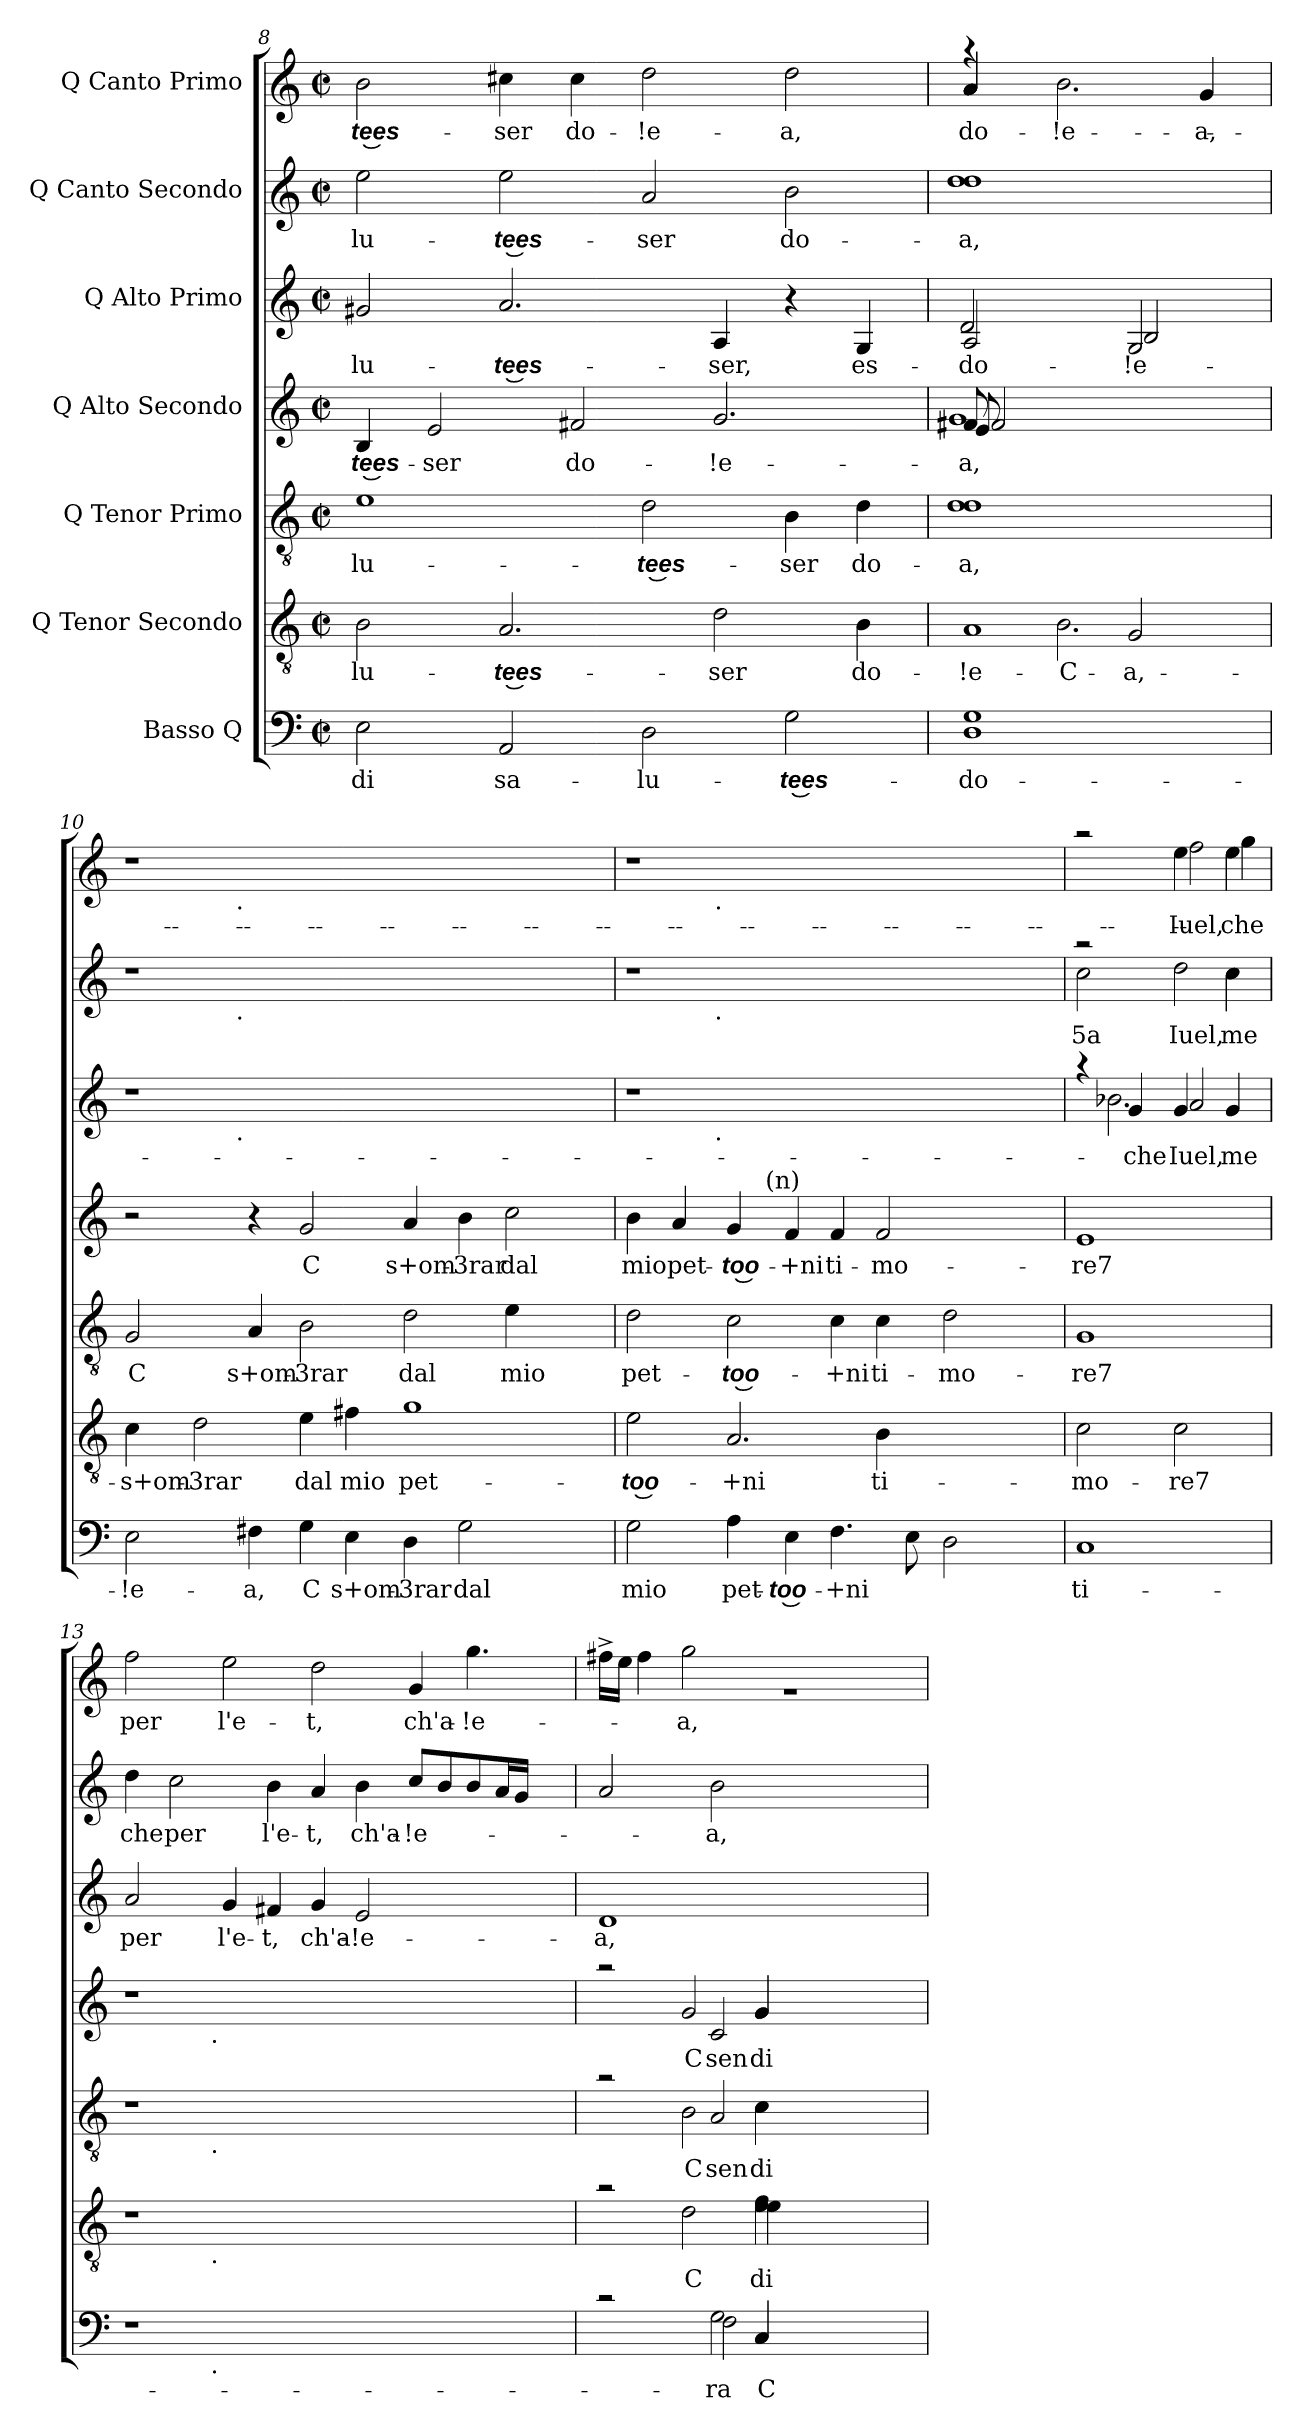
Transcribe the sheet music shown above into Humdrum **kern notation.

**kern	**text	**kern	**text	**kern	**text	**kern	**text	**kern	**text	**kern	**text	**kern	**text
*part7	*part7	*part6	*part6	*part5	*part5	*part4	*part4	*part3	*part3	*part2	*part2	*part1	*part1
*staff7	*staff7	*staff6	*staff6	*staff5	*staff5	*staff4	*staff4	*staff3	*staff3	*staff2	*staff2	*staff1	*staff1
*I"Basso Q	*	*I"Q Tenor Secondo	*	*I"Q Tenor Primo	*	*I"Q Alto Secondo	*	*I"Q Alto Primo	*	*I"Q Canto Secondo	*	*I"Q Canto Primo	*
*clefF4	*	*clefGv2	*	*clefGv2	*	*clefG2	*	*clefG2	*	*clefG2	*	*clefG2	*
*k[]	*	*k[]	*	*k[]	*	*k[]	*	*k[]	*	*k[]	*	*k[]	*
*C:	*	*C:	*	*C:	*	*C:	*	*C:	*	*C:	*	*C:	*
*M2/2	*	*M2/2	*	*M2/2	*	*M2/2	*	*M2/2	*	*M2/2	*	*M2/2	*
*met(c|)	*	*met(c|)	*	*met(c|)	*	*met(c|)	*	*met(c|)	*	*met(c|)	*	*met(c|)	*
=8	=8	=8	=8	=8	=8	=8	=8	=8	=8	=8	=8	=8	=8
!	!LO:LY:b	!	!LO:LY:b	!	!LO:LY:b	!	!LO:LY:b	!	!LO:LY:b	!	!LO:LY:b	!	!LO:LY:b
2E\	di	2B\	-lu-	1e	-lu-	4B/	-te͜es-	2g#X/	-lu-	2ee\	-lu-	2b\	-te͜es-
!	!	!	!	!	!	!	!LO:LY:b:rj	!	!	!	!	!	!
.	.	.	.	.	.	2e/	-ser	.	.	.	.	.	.
!	!LO:LY:b	!	!LO:LY:b	!	!	!	!	!	!LO:LY:b	!	!LO:LY:b	!	!LO:LY:b
2AA/	sa-	2.A/	-te͜es-	.	.	.	.	2.a/	-te͜es-	2ee\	-te͜es-	4cc#X\	-ser
!	!	!	!	!	!	!	!LO:LY:b	!	!	!	!	!	!LO:LY:b
.	.	.	.	.	.	2f#X/	do-	.	.	.	.	4cc#\	do-
!	!LO:LY:b	!	!	!	!LO:LY:b	!	!	!	!	!	!LO:LY:b	!	!LO:LY:b
2D\	-lu-	.	.	2d\	-te͜es-	.	.	.	.	2a/	-ser	2dd\	-!e-
!	!	!	!LO:LY:b	!	!	!	!LO:LY:b	!	!LO:LY:b	!	!	!	!
.	.	2d\	-ser	.	.	2.g/	-!e-	4A/	-ser,	.	.	.	.
!	!LO:LY:b	!	!	!	!LO:LY:b	!	!	!	!	!	!LO:LY:b	!	!LO:LY:b
2G\	-te͜es-	.	.	4B\	-ser	.	.	4r	.	2b\	do-	2dd\	-a,
!	!	!	!LO:LY:b	!	!LO:LY:b	!	!	!	!LO:LY:b	!	!	!	!
.	.	4B\	do-	4d\	do-	.	.	4G/	es-	.	.	.	.
!!LO:LB:g=z
=9	=9	=9	=9	=9	=9	=9	=9	=9	=9	=9	=9	=9	=9
!	!LO:LY:b	!	!LO:LY:b	!	!LO:LY:b	!	!LO:LY:b	!	!LO:LY:b	!	!	!	!
*	*	*^	*	*	*	*^	*	*^	*	*	*	*	*
*	*	*	*^	*	*	*	*	*^	*	*	*	*	*	*	*	*
*	*	*	*	*	*	*	*	*	*	*^	*	*	*	*	*	*	*	*
!	!	!	!	!	!	!	!	!	!	!	!	!	!	!	!LO:LY:b	!	!LO:LY:b	!	!LO:LY:b
*	*	*	*	*	*	*	*	*	*	*	*	*	*	*	*	*	*	*^	*
*	*	*	*	*	*	*	*	*	*	*	*	*	*	*	*	*	*	*	*^	*
!	!	!	!	!	!	!	!	!	!	!	!	!	!	!	!	!	!	!	!	!	!LO:LY:b
*	*	*	*	*	*	*	*	*	*	*	*	*	*	*	*	*	*	*	*	*^	*
!	!	!	!	!	!	!	!	!	!	!	!	!	!	!	!	!	!	!	!	!	!	!LO:LY:b
1D 1G	do-	1A	2ryy	4ryy	-!e-	1d 1d	-a,	8f#/	8e/	2f#/	1g	-a,	2A/	2d/	do-	1dd 1dd	-a,	4raa	4a/	4a/	4a/	do-
.	.	.	.	.	.	.	.	2..ryy	2..ryy	.	.	.	.	.	.	.	.	.	.	.	.	.
!	!	!	!	!	!LO:LY:b	!	!	!	!	!	!	!	!	!	!	!	!	!	!	!	!	!LO:LY:b
.	.	.	.	2.B\	C	.	.	.	.	.	.	.	.	.	.	.	.	2ryy	2.ryy	2.ryy	2.b\	-!e-
!	!	!	!	!	!LO:LY:b	!	!	!	!	!	!	!	!	!	!LO:LY:b	!	!	!	!	!	!	!
!	!	!	!	!	!	!	!	!	!	!	!	!	!	!	!LO:LY:b	!	!	!	!	!	!	!
.	.	.	2G/	.	-a,	.	.	.	.	2ryy	.	.	2G/	2B/	-!e-	.	.	.	.	.	.	.
!	!	!	!	!	!	!	!	!	!	!	!	!	!	!	!	!	!	!	!	!	!	!LO:LY:b
.	.	.	.	.	.	.	.	.	.	.	.	.	.	.	.	.	.	4g/	.	.	.	a,
*	*	*v	*v	*v	*	*	*	*v	*v	*v	*v	*	*	*	*	*	*	*v	*v	*v	*v	*
=10	=10	=10	=10	=10	=10	=10	=10	=10	=10	=10	=10	=10	=10	=10
!	!LO:LY:b	!	!LO:LY:b	!	!LO:LY:b	!	!	!	!	!	!	!	!	!
*	*	*	*	*	*	*	*	*	*	*	*^	*	*^	*
2E\	-!e-	4c\	s+om-	2G/	C	2r	.	1r	4...ryy	.	1r	4...ryy	.	1r	4...ryy	.
!	!	!	!LO:LY:b:rj	!	!	!	!	!	!	!	!	!	!	!	!	!
.	.	2d\	-3rar	.	.	.	.	.	.	.	.	.	.	.	.	.
!	!	!	!	!	!	!	!	!	!	!	!	!	!	!	!LO:TX:b:t=.	!
!	!	!	!	!	!	!	!	!	!	!	!	!LO:TX:b:t=.	!	!	!	!
!	!	!	!	!	!	!	!	!	!LO:TX:b:t=.	!	!	!	!	!	!	!
.	.	.	.	.	.	.	.	.	1ryy	.	.	1ryy	.	.	1ryy	.
!	!LO:LY:b	!	!	!	!LO:LY:b	!	!	!	!	!	!	!	!	!	!	!
4F#X\	-a,	.	.	4A/	s+om-	4r	.	.	.	.	.	.	.	.	.	.
!	!LO:LY:b:rj	!	!LO:LY:b	!	!LO:LY:b:rj	!	!LO:LY:b	!	!	!	!	!	!	!	!	!
4G\	C	4e\	dal	2B\	-3rar	2g/	C	.	.	.	.	.	.	.	.	.
!	!LO:LY:b	!	!LO:LY:b	!	!	!	!	!	!	!	!	!	!	!	!	!
4E\	s+om-	4f#X\	mio	.	.	.	.	1ryy	.	.	1ryy	.	.	1ryy	.	.
!	!LO:LY:b	!	!LO:LY:b	!	!LO:LY:b	!	!LO:LY:b	!	!	!	!	!	!	!	!	!
4D\	-3rar	1g	pet-	2d\	dal	4a/	s+om-	.	.	.	.	.	.	.	.	.
.	.	.	.	.	.	.	.	.	2ryy	.	.	2ryy	.	.	2ryy	.
!	!LO:LY:b	!	!	!	!	!	!LO:LY:b:rj	!	!	!	!	!	!	!	!	!
2G\	dal	.	.	.	.	4b\	-3rar	.	.	.	.	.	.	.	.	.
!	!	!	!	!	!LO:LY:b	!	!LO:LY:b	!	!	!	!	!	!	!	!	!
.	.	.	.	4e\	mio	2cc\	dal	.	.	.	.	.	.	.	.	.
.	.	.	.	.	.	.	.	.	4ryy	.	.	4ryy	.	.	4ryy	.
4ryy	.	.	.	4ryy	.	.	.	4ryy	.	.	4ryy	.	.	4ryy	.	.
.	.	.	.	.	.	.	.	.	32ryy	.	.	32ryy	.	.	32ryy	.
=11	=11	=11	=11	=11	=11	=11	=11	=11	=11	=11	=11	=11	=11	=11	=11	=11
!	!LO:LY:b	!	!LO:LY:b	!	!LO:LY:b	!	!LO:LY:b	!	!	!	!	!	!	!	!	!
*	*	*	*	*	*	*^	*	*	*	*	*	*	*	*	*	*
2G\	mio	2e\	-to͜o-	2d\	pet-	4b\	2ryy	mio	1r	4...ryy	.	1r	4...ryy	.	1r	4...ryy	.
!	!	!	!	!	!	!	!	!LO:LY:b	!	!	!	!	!	!	!	!	!
.	.	.	.	.	.	4a/	.	pet-	.	.	.	.	.	.	.	.	.
!	!	!	!	!	!	!	!	!	!	!	!	!	!	!	!	!LO:TX:b:t=.	!
!	!	!	!	!	!	!	!	!	!	!	!	!	!LO:TX:b:t=.	!	!	!	!
!	!	!	!	!	!	!	!	!	!	!LO:TX:b:t=.	!	!	!	!	!	!	!
.	.	.	.	.	.	.	.	.	.	1ryy	.	.	1ryy	.	.	1ryy	.
!	!LO:LY:b	!	!LO:LY:b	!	!LO:LY:b	!	!	!LO:LY:b	!	!	!	!	!	!	!	!	!
4A\	pet-	2.A/	-+ni	2c\	-to͜o-	4g/	8.ryy	-to͜o-	.	.	.	.	.	.	.	.	.
!	!	!	!	!	!	!	!LO:TX:a:t=(n)	!	!	!	!	!	!	!	!	!	!
.	.	.	.	.	.	.	1ryy	.	.	.	.	.	.	.	.	.	.
!	!LO:LY:b	!	!	!	!	!	!	!LO:LY:b:rj	!	!	!	!	!	!	!	!	!
4E\	-to͜o-	.	.	.	.	4f/	.	-+ni	.	.	.	.	.	.	.	.	.
!	!LO:LY:b	!	!	!	!LO:LY:b	!	!	!LO:LY:b	!	!	!	!	!	!	!	!	!
4.F\	-+ni	.	.	4c\	-+ni	4f/	.	ti-	1ryy	.	.	1ryy	.	.	1ryy	.	.
!	!	!	!LO:LY:b	!	!LO:LY:b	!	!	!LO:LY:b	!	!	!	!	!	!	!	!	!
.	.	4B\	ti-	4c\	ti-	2f/	.	-mo-	.	.	.	.	.	.	.	.	.
8E\	.	.	.	.	.	.	.	.	.	.	.	.	.	.	.	.	.
.	.	.	.	.	.	.	.	.	.	2ryy	.	.	2ryy	.	.	2ryy	.
!	!	!	!	!	!LO:LY:b	!	!	!	!	!	!	!	!	!	!	!	!
2D\	.	2ryy	.	2d\	-mo-	.	.	.	.	.	.	.	.	.	.	.	.
.	.	.	.	.	.	.	4ryy	.	.	.	.	.	.	.	.	.	.
.	.	.	.	.	.	4ryy	.	.	.	.	.	.	.	.	.	.	.
.	.	.	.	.	.	.	16ryy	.	.	.	.	.	.	.	.	.	.
.	.	.	.	.	.	.	.	.	.	32ryy	.	.	32ryy	.	.	32ryy	.
!!LO:PB:g=z
=12	=12	=12	=12	=12	=12	=12	=12	=12	=12	=12	=12	=12	=12	=12	=12	=12	=12
!	!LO:LY:b	!	!LO:LY:b	!	!LO:LY:b	!	!	!LO:LY:b	!	!	!	!	!	!LO:LY:b	!	!	!
*	*	*	*	*	*	*v	*v	*	*	*^	*	*	*^	*	*^	*^	*
1C	ti-	2c\	-mo-	1G	-re7	1e	-re7	4raa	2ryy	4ryy	.	2raa	2cc\	2.ryy	5a	2raa	2.ryy	2ryy	2.ryy	.
!	!	!	!	!	!	!	!	!	!	!	!LO:LY:b	!	!	!	!	!	!	!	!	!
!	!	!	!	!	!	!	!	!	!	!	!LO:LY:b	!	!	!	!	!	!	!	!	!
.	.	.	.	.	.	.	.	4g/	.	2.b-X\	che	.	.	.	.	.	.	.	.	.
!	!	!	!LO:LY:b	!	!	!	!	!	!	!	!LO:LY:b	!	!	!	!	!	!	!	!	!
!	!	!	!	!	!	!	!	!	!	!	!LO:LY:b	!	!	!	!LO:LY:b	!	!	!	!	!LO:LY:b
!	!	!	!	!	!	!	!	!	!	!	!	!	!	!	!	!	!	!	!	!LO:LY:b
.	.	2c\	-re7	.	.	.	.	4g/	2a/	.	Iuel,	2dd\	4ryy	.	Iuel,	4ee\	.	2ff\	.	Iuel,
!	!	!	!	!	!	!	!	!	!	!	!LO:LY:b	!	!	!	!LO:LY:b	!	!	!	!	!
!	!	!	!	!	!	!	!	!	!	!	!	!	!	!	!LO:LY:b	!	!	!	!	!LO:LY:b
!	!	!	!	!	!	!	!	!	!	!	!	!	!	!	!	!	!	!	!	!LO:LY:b
!	!	!	!	!	!	!	!	!	!	!	!	!	!	!	!	!	!	!	!	!LO:LY:b
.	.	.	.	.	.	.	.	4g/	.	.	-me	.	4cc\	4cc\	-me	4ee\	4ee\	.	4gg\	che
*	*	*	*	*	*	*	*	*v	*v	*v	*	*	*	*	*	*	*	*	*	*
=13	=13	=13	=13	=13	=13	=13	=13	=13	=13	=13	=13	=13	=13	=13	=13	=13	=13	=13
!	!	!	!	!	!	!	!	!	!LO:LY:b	!	!	!	!LO:LY:b	!	!	!	!	!LO:LY:b
*	*	*	*	*	*	*	*	*	*	*v	*v	*v	*	*	*	*	*	*
*^	*	*^	*	*^	*	*^	*	*	*	*	*	*v	*v	*v	*v	*
1r	4...ryy	.	1r	4...ryy	.	1r	4...ryy	.	1r	4...ryy	.	2a/	per	4dd\	che	2ff\	per
!	!	!	!	!	!	!	!	!	!	!	!	!	!	!	!LO:LY:b	!	!
.	.	.	.	.	.	.	.	.	.	.	.	.	.	2cc\	per	.	.
!	!	!	!	!	!	!	!	!	!	!LO:TX:b:t=.	!	!	!	!	!	!	!
!	!	!	!	!	!	!	!LO:TX:b:t=.	!	!	!	!	!	!	!	!	!	!
!	!	!	!	!LO:TX:b:t=.	!	!	!	!	!	!	!	!	!	!	!	!	!
!	!LO:TX:b:t=.	!	!	!	!	!	!	!	!	!	!	!	!	!	!	!	!
.	1ryy	.	.	1ryy	.	.	1ryy	.	.	1ryy	.	.	.	.	.	.	.
!	!	!	!	!	!	!	!	!	!	!	!	!	!LO:LY:b	!	!	!	!LO:LY:b
.	.	.	.	.	.	.	.	.	.	.	.	4g/	l'e-	.	.	2ee\	l'e-
!	!	!	!	!	!	!	!	!	!	!	!	!	!LO:LY:b	!	!LO:LY:b	!	!
.	.	.	.	.	.	.	.	.	.	.	.	4f#X/	-t,	4b\	l'e-	.	.
!	!	!	!	!	!	!	!	!	!	!	!	!	!LO:LY:b	!	!LO:LY:b	!	!LO:LY:b
1ryy	.	.	1ryy	.	.	1ryy	.	.	1ryy	.	.	4g/	ch'a-	4a/	-t,	2dd\	-t,
!	!	!	!	!	!	!	!	!	!	!	!	!	!LO:LY:b:rj	!	!LO:LY:b	!	!
.	.	.	.	.	.	.	.	.	.	.	.	2e/	-!e-	4b\	ch'a-	.	.
.	2ryy	.	.	2ryy	.	.	2ryy	.	.	2ryy	.	.	.	.	.	.	.
!	!	!	!	!	!	!	!	!	!	!	!	!	!	!	!LO:LY:b:rj	!	!LO:LY:b
.	.	.	.	.	.	.	.	.	.	.	.	.	.	8cc/L	-!e-	4g/	ch'a-
.	.	.	.	.	.	.	.	.	.	.	.	.	.	8b/	.	.	.
!	!	!	!	!	!	!	!	!	!	!	!	!	!	!	!	!	!LO:LY:b
.	.	.	.	.	.	.	.	.	.	.	.	4.ryy	.	8b/	.	4.gg\	-!e-
.	.	.	.	.	.	.	.	.	.	.	.	.	.	16a/L	.	.	.
.	.	.	.	.	.	.	.	.	.	.	.	.	.	16g/JJ	.	.	.
.	8ryy	.	.	8ryy	.	.	8ryy	.	.	8ryy	.	.	.	.	.	.	.
8ryy	.	.	8ryy	.	.	8ryy	.	.	8ryy	.	.	.	.	8ryy	.	.	.
.	32ryy	.	.	32ryy	.	.	32ryy	.	.	32ryy	.	.	.	.	.	.	.
=14	=14	=14	=14	=14	=14	=14	=14	=14	=14	=14	=14	=14	=14	=14	=14	=14	=14
*^	*^	*	*^	*^	*	*^	*^	*	*^	*^	*	*	*	*	*	*	*
!	!	!	!	!	!	!	!	!	!	!	!	!	!	!	!	!	!	!	!	!	!LO:LY:b	!	!	!	!
2rc	2.ryy	2.ryy	2ryy	.	2ra	4.ryy	2.ryy	2.ryy	.	2ra	4.ryy	2.ryy	2.ryy	.	2raa	4.ryy	2.ryy	2.ryy	.	1d	-a,	2a/	.	16ff#^>\LL	.
.	.	.	.	.	.	.	.	.	.	.	.	.	.	.	.	.	.	.	.	.	.	.	.	16ee\JJ	.
.	.	.	.	.	.	.	.	.	.	.	.	.	.	.	.	.	.	.	.	.	.	.	.	4ff#\	.
!	!	!	!	!	!	!	!	!	!LO:LY:b	!	!	!	!	!LO:LY:b	!	!	!	!	!LO:LY:b	!	!	!	!	!	!LO:LY:b
.	.	.	.	.	.	2d\	.	.	-C-	.	2B\	.	.	-C-	.	2g/	.	.	-C-	.	.	.	.	2gg\	-a,
!	!	!	!	!LO:LY:b	!	!	!	!	!	!	!	!	!	!	!	!	!	!	!	!	!	!	!	!	!
!	!	!	!	!LO:LY:b	!	!	!	!	!	!	!	!	!	!LO:LY:b	!	!	!	!	!LO:LY:b	!	!	!	!LO:LY:b	!	!
2G\	.	.	2F\	-ra	4ryy	.	.	.	.	2A/	.	.	.	sen-	2c/	.	.	.	sen-	.	.	2b\	-a,	.	.
!	!	!	!	!LO:LY:b	!	!	!	!	!	!	!	!	!	!	!	!	!	!	!	!	!	!	!	!	!
!	!	!	!	!LO:LY:b	!	!	!	!	!LO:LY:b	!	!	!	!	!	!	!	!	!	!	!	!	!	!	!	!
!	!	!	!	!	!	!	!	!	!LO:LY:b	!	!	!	!	!	!	!	!	!	!	!	!	!	!	!	!
!	!	!	!	!	!	!	!	!	!LO:LY:b	!	!	!	!	!LO:LY:b	!	!	!	!	!	!	!	!	!	!	!
!	!	!	!	!	!	!	!	!	!	!	!	!	!	!LO:LY:b	!	!	!	!	!LO:LY:b	!	!	!	!	!	!
!	!	!	!	!	!	!	!	!	!	!	!	!	!	!	!	!	!	!	!LO:LY:b	!	!	!	!	!	!
.	4C/	4C/	.	C-	4f\	.	4e\	4e\	di	.	.	4c\	4c\	di	.	.	4g/	4g/	di	.	.	.	.	.	.
.	.	.	.	.	.	2..ryy	.	.	.	.	2..ryy	.	.	.	.	2..ryy	.	.	.	.	.	.	.	1ra	.
2..ryy	2..ryy	2..ryy	2..ryy	.	2..ryy	.	2..ryy	2..ryy	.	2..ryy	.	2..ryy	2..ryy	.	2..ryy	.	2..ryy	2..ryy	.	2..ryy	.	2..ryy	.	.	.
.	.	.	.	.	.	8ryy	.	.	.	.	8ryy	.	.	.	.	8ryy	.	.	.	.	.	.	.	.	.
*v	*v	*v	*v	*	*	*	*	*	*	*v	*v	*v	*v	*	*v	*v	*v	*v	*	*	*	*	*	*	*
*	*	*v	*v	*v	*v	*	*	*	*	*	*	*	*	*	*	*
=	=	=	=	=	=	=	=	=	=	=	=	=	=
*-	*-	*-	*-	*-	*-	*-	*-	*-	*-	*-	*-	*-	*-
